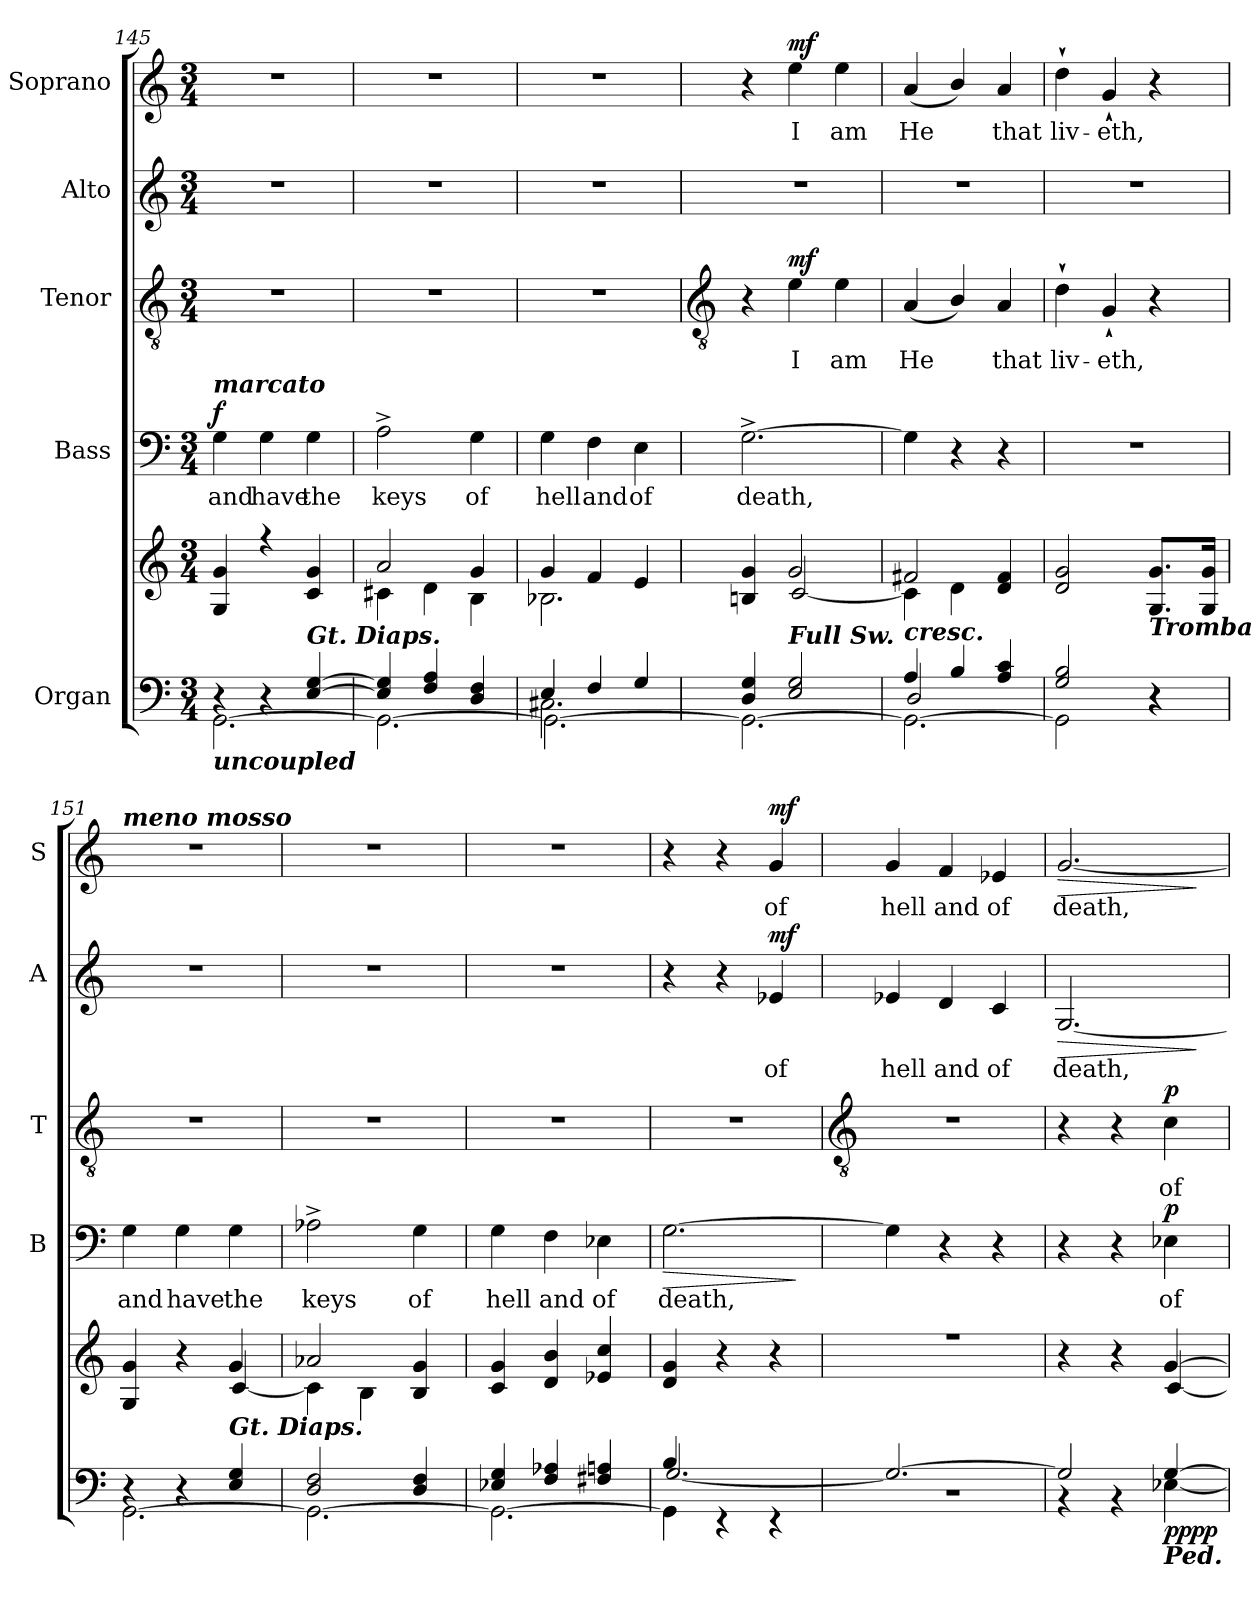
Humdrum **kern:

**kern	**kern	**dynam	**kern	**text	**dynam	**kern	**text	**dynam	**kern	**text	**dynam	**kern	**text	**dynam
*part5	*part5	*part5	*part4	*part4	*part4	*part3	*part3	*part3	*part2	*part2	*part2	*part1	*part1	*part1
*staff6	*staff5	*staff5/6	*staff4	*staff4	*staff4	*staff3	*staff3	*staff3	*staff2	*staff2	*staff2	*staff1	*staff1	*staff1
*I"Organ	*	*	*I"Bass	*	*	*I"Tenor	*	*	*I"Alto	*	*	*I"Soprano	*	*
*	*	*	*I'B	*	*	*I'T	*	*	*I'A	*	*	*I'S	*	*
*clefF4	*clefG2	*	*clefF4	*	*	*clefGv2	*	*	*clefG2	*	*	*clefG2	*	*
*k[]	*k[]	*	*k[]	*	*	*k[]	*	*	*k[]	*	*	*k[]	*	*
*C:	*C:	*	*C:	*	*	*C:	*	*	*C:	*	*	*C:	*	*
*M3/4	*M3/4	*	*M3/4	*	*	*M3/4	*	*	*M3/4	*	*	*M3/4	*	*
=145	=145	=145	=145	=145	=145	=145	=145	=145	=145	=145	=145	=145	=145	=145
*^	*	*	*	*	*	*	*	*	*	*	*	*	*	*
!	!	!	!	!LO:TX:a:Bi:t=marcato	!	!	!	!	!	!	!	!	!	!	!
!LO:TX:b:Bi:t=uncoupled	!	!	!	!	!	!	!	!	!	!	!	!	!	!	!
!	!LO:N:vis=1	!	!	!	!LO:LY:b	!LO:DY:b	!LO:N:vis=1	!	!	!LO:N:vis=1	!	!	!LO:N:vis=1	!	!
*	*^	*^	*	*	*	*	*	*	*	*	*	*	*	*	*
4r	2.ryy	[2.GG\	4G/ 4g/	2.ryy	.	4G	and	f	2.r	.	.	2.r	.	.	2.r	.	.
!	!	!	!	!	!	!	!LO:LY:b	!	!	!	!	!	!	!	!	!	!
4r	.	.	4r	.	.	4G	have	.	.	.	.	.	.	.	.	.	.
!LO:TX:a:Bi:t=Gt. Diaps.	!	!	!	!	!	!	!	!	!	!	!	!	!	!	!	!	!
!	!	!	!	!	!	!	!LO:LY:b	!	!	!	!	!	!	!	!	!	!
[4E/ [4G/	.	.	4c/ 4g/	.	.	4G	the	.	.	.	.	.	.	.	.	.	.
=146	=146	=146	=146	=146	=146	=146	=146	=146	=146	=146	=146	=146	=146	=146	=146	=146	=146
!	!LO:N:vis=1	!	!	!	!	!	!LO:LY:b	!	!LO:N:vis=1	!	!	!LO:N:vis=1	!	!	!LO:N:vis=1	!	!
4E/] 4G/]	2.ryy	2.GG\_	2a/	4c#X\	.	2A^	keys	.	2.r	.	.	2.r	.	.	2.r	.	.
4F/ 4A/	.	.	.	4d\	.	.	.	.	.	.	.	.	.	.	.	.	.
!	!	!	!	!	!	!	!LO:LY:b	!	!	!	!	!	!	!	!	!	!
4D/ 4F/	.	.	4g/	4B\	.	4G	of	.	.	.	.	.	.	.	.	.	.
=147	=147	=147	=147	=147	=147	=147	=147	=147	=147	=147	=147	=147	=147	=147	=147	=147	=147
!	!	!	!	!	!	!	!LO:LY:b	!	!LO:N:vis=1	!	!	!LO:N:vis=1	!	!	!LO:N:vis=1	!	!
4E/	2.C#X\	2.GG\_	4g/	2.B-X\	.	4G	hell	.	2.r	.	.	2.r	.	.	2.r	.	.
!	!	!	!	!	!	!	!LO:LY:b	!	!	!	!	!	!	!	!	!	!
4F/	.	.	4f/	.	.	4F	and	.	.	.	.	.	.	.	.	.	.
!	!	!	!	!	!	!	!LO:LY:b	!	!	!	!	!	!	!	!	!	!
4G/	.	.	4e/	.	.	4E	of	.	.	.	.	.	.	.	.	.	.
!!LO:LB:g=z
=148	=148	=148	=148	=148	=148	=148	=148	=148	=148	=148	=148	=148	=148	=148	=148	=148	=148
*	*	*	*	*	*	*	*	*	*clefGv2	*	*	*	*	*	*	*	*
!	!LO:N:vis=1	!	!	!	!	!	!LO:LY:b	!	!	!	!	!LO:N:vis=1	!	!	!	!	!
4D/ 4G/	2.ryy	2.GG\_	4Bn 4g	4ryy	.	[2.G^	death,	.	4r	.	.	2.r	.	.	4r	.	.
!LO:TX:a:Bi:t=Full Sw.	!	!	!	!	!	!	!	!	!	!	!	!	!	!	!	!	!
!	!	!	!	!	!	!	!	!	!	!LO:LY:b	!LO:DY:b	!	!	!	!	!LO:LY:b	!LO:DY:b
2E/ 2G/	.	.	2g	[2c/	.	.	.	.	4e	I	mf	.	.	.	4ee	I	mf
!	!	!	!	!	!	!	!	!	!	!LO:LY:b	!	!	!	!	!	!LO:LY:b	!
.	.	.	.	.	.	.	.	.	4e	am	.	.	.	.	4ee	am	.
=149	=149	=149	=149	=149	=149	=149	=149	=149	=149	=149	=149	=149	=149	=149	=149	=149	=149
!LO:TX:a:Bi:t=cresc.	!	!	!	!	!	!	!	!	!	!	!	!	!	!	!	!	!
!	!	!	!	!	!	!	!	!	!	!LO:LY:b	!	!LO:N:vis=1	!	!	!	!LO:LY:b	!
4A/	2D/	2.GG\_	2f#X	4c\]	.	4G]	.	.	(<4A	He	.	2.r	.	.	(<4a	He	.
4B/	.	.	.	4d\	.	4r	.	.	4B/)	.	.	.	.	.	4b/)	.	.
!	!	!	!	!	!	!	!	!	!	!LO:LY:b	!	!	!	!	!	!LO:LY:b	!
4A/ 4c/	4ryy	.	4d 4f#	4ryy	.	4r	.	.	4A	that	.	.	.	.	4a	that	.
=150	=150	=150	=150	=150	=150	=150	=150	=150	=150	=150	=150	=150	=150	=150	=150	=150	=150
!	!	!	!	!	!	!LO:N:vis=1	!	!	!	!LO:LY:b	!	!LO:N:vis=1	!	!	!	!LO:LY:b	!
2G/ 2B/	2.ryy	2GG\]	2d 2g	2.ryy	.	2.r	.	.	4d`	liv-	.	2.r	.	.	4dd`	liv-	.
!	!	!	!	!	!	!	!	!	!	!LO:LY:b	!	!	!	!	!	!LO:LY:b	!
.	.	.	.	.	.	.	.	.	4G`	-eth,	.	.	.	.	4g`	-eth,	.
!	!	!	!LO:TX:b:Bi:t=Tromba	!	!	!	!	!	!	!	!	!	!	!	!	!	!
4r	.	4r	8.G 8.gL	.	.	.	.	.	4r	.	.	.	.	.	4r	.	.
.	.	.	16G 16gJ	.	.	.	.	.	.	.	.	.	.	.	.	.	.
=151	=151	=151	=151	=151	=151	=151	=151	=151	=151	=151	=151	=151	=151	=151	=151	=151	=151
!	!	!	!	!	!	!	!	!	!	!	!	!	!	!	!LO:TX:a:Bi:t=meno mosso	!	!
!	!	!	!	!	!	!	!LO:LY:b	!	!LO:N:vis=1	!	!	!LO:N:vis=1	!	!	!LO:N:vis=1	!	!
4r	2.ryy	[2.GG\	4G 4g	2ryy	.	4G	and	.	2.r	.	.	2.r	.	.	2.r	.	.
!	!	!	!	!	!	!	!LO:LY:b	!	!	!	!	!	!	!	!	!	!
4r	.	.	4r	.	.	4G	have	.	.	.	.	.	.	.	.	.	.
!LO:TX:a:Bi:t=Gt. Diaps.	!	!	!	!	!	!	!	!	!	!	!	!	!	!	!	!	!
!	!	!	!	!	!	!	!LO:LY:b	!	!	!	!	!	!	!	!	!	!
4E/ 4G/	.	.	4g	[4c/	.	4G	the	.	.	.	.	.	.	.	.	.	.
=152	=152	=152	=152	=152	=152	=152	=152	=152	=152	=152	=152	=152	=152	=152	=152	=152	=152
!	!	!	!	!	!	!	!LO:LY:b	!	!LO:N:vis=1	!	!	!LO:N:vis=1	!	!	!LO:N:vis=1	!	!
2D/ 2F/	2.ryy	2.GG\_	2a-X	4c\]	.	2A-X^	keys	.	2.r	.	.	2.r	.	.	2.r	.	.
.	.	.	.	4B\	.	.	.	.	.	.	.	.	.	.	.	.	.
!	!	!	!	!	!	!	!LO:LY:b	!	!	!	!	!	!	!	!	!	!
4D/ 4F/	.	.	4B 4g	4ryy	.	4G	of	.	.	.	.	.	.	.	.	.	.
=153	=153	=153	=153	=153	=153	=153	=153	=153	=153	=153	=153	=153	=153	=153	=153	=153	=153
!	!	!	!	!	!	!	!LO:LY:b	!	!LO:N:vis=1	!	!	!LO:N:vis=1	!	!	!LO:N:vis=1	!	!
4E-X/ 4G/	2.ryy	2.GG\_	4c 4g	2.ryy	.	4G	hell	.	2.r	.	.	2.r	.	.	2.r	.	.
!	!	!	!	!	!	!	!LO:LY:b	!	!	!	!	!	!	!	!	!	!
4F/ 4A-X/	.	.	4d 4b	.	.	4F	and	.	.	.	.	.	.	.	.	.	.
!	!	!	!	!	!	!	!LO:LY:b	!	!	!	!	!	!	!	!	!	!
4F#X/ 4An/	.	.	4e-X 4cc	.	.	4E-X	of	.	.	.	.	.	.	.	.	.	.
=154	=154	=154	=154	=154	=154	=154	=154	=154	=154	=154	=154	=154	=154	=154	=154	=154	=154
!	!	!	!	!	!	!	!LO:LY:b	!LO:HP:b	!LO:N:vis=1	!	!	!	!	!	!	!	!
4B/	[2.G/	4GG\]	4d 4g	2.ryy	.	[2.G	death,	>	2.r	.	.	4r	.	.	4r	.	.
2ryy	.	4r	4r	.	.	.	.	.	.	.	.	4r	.	.	4r	.	.
!	!	!	!	!	!	!	!	!	!	!	!	!	!LO:LY:b	!LO:DY:b	!	!LO:LY:b	!LO:DY:b
.	.	4r	4r	.	.	.	.	.	.	.	.	4e-X	of	mf	4g	of	mf
*v	*v	*v	*	*	*	*	*	*	*	*	*	*	*	*	*	*	*
*	*v	*v	*	*	*	*	*	*	*	*	*	*	*	*	*
.	.	.	.	.	]	.	.	.	.	.	.	.	.	.
!!LO:LB:g=z
=155	=155	=155	=155	=155	=155	=155	=155	=155	=155	=155	=155	=155	=155	=155
*	*	*	*	*	*	*clefGv2	*	*	*	*	*	*	*	*
*^	*	*	*	*	*	*	*	*	*	*	*	*	*	*
!	!LO:N:vis=1	!LO:N:vis=1	!	!	!	!	!LO:N:vis=1	!	!	!	!LO:LY:b	!	!	!LO:LY:b	!
*	*	*^	*	*	*	*	*	*	*	*	*	*	*	*	*
2.G/_	2.r	2.r	2.ryy	.	4G]	.	.	2.r	.	.	4e-X	hell	.	4g	hell	.
!	!	!	!	!	!	!	!	!	!	!	!	!LO:LY:b	!	!	!LO:LY:b	!
.	.	.	.	.	4r	.	.	.	.	.	4d	and	.	4f	and	.
!	!	!	!	!	!	!	!	!	!	!	!	!LO:LY:b	!	!	!LO:LY:b	!
.	.	.	.	.	4r	.	.	.	.	.	4c	of	.	4e-X	of	.
=156	=156	=156	=156	=156	=156	=156	=156	=156	=156	=156	=156	=156	=156	=156	=156	=156
!	!	!	!	!	!	!	!	!	!	!	!	!LO:LY:b	!LO:HP:b	!	!LO:LY:b	!LO:HP:b
2G/]	4r	4r	2ryy	.	4r	.	.	4r	.	.	[2.G	death,	>	[2.g	death,	>
.	4r	4r	.	.	4r	.	.	4r	.	.	.	.	.	.	.	.
!LO:TX:b:Bi:t=Ped.	!	!	!	!	!	!	!	!	!	!	!	!	!	!	!	!
!	!	!	!	!LO:DY:b=2	!	!LO:LY:b	!	!	!LO:LY:b	!	!	!	!	!	!	!
!	!	!	!	!LO:DY:n=1:b=2	!	!	!	!	!	!	!	!	!	!	!	!
!	!	!	!	!LO:DY:n=2:b	!	!	!	!	!	!	!	!	!	!	!	!
!	!	!	!	!LO:DY:n=3:b	!	!	!LO:DY:b	!	!	!LO:DY:b	!	!	!	!	!	!
[4G/	[4E-X\	[4g/	[4c/	p p p p	4E-X	of	p	4c	of	p	.	.	.	.	.	.
*v	*v	*	*	*	*	*	*	*	*	*	*	*	*	*	*	*
*	*v	*v	*	*	*	*	*	*	*	*	*	*	*	*	*
.	.	.	.	.	.	.	.	.	.	.	]	.	.	]
=	=	=	=	=	=	=	=	=	=	=	=	=	=	=
*-	*-	*-	*-	*-	*-	*-	*-	*-	*-	*-	*-	*-	*-	*-
